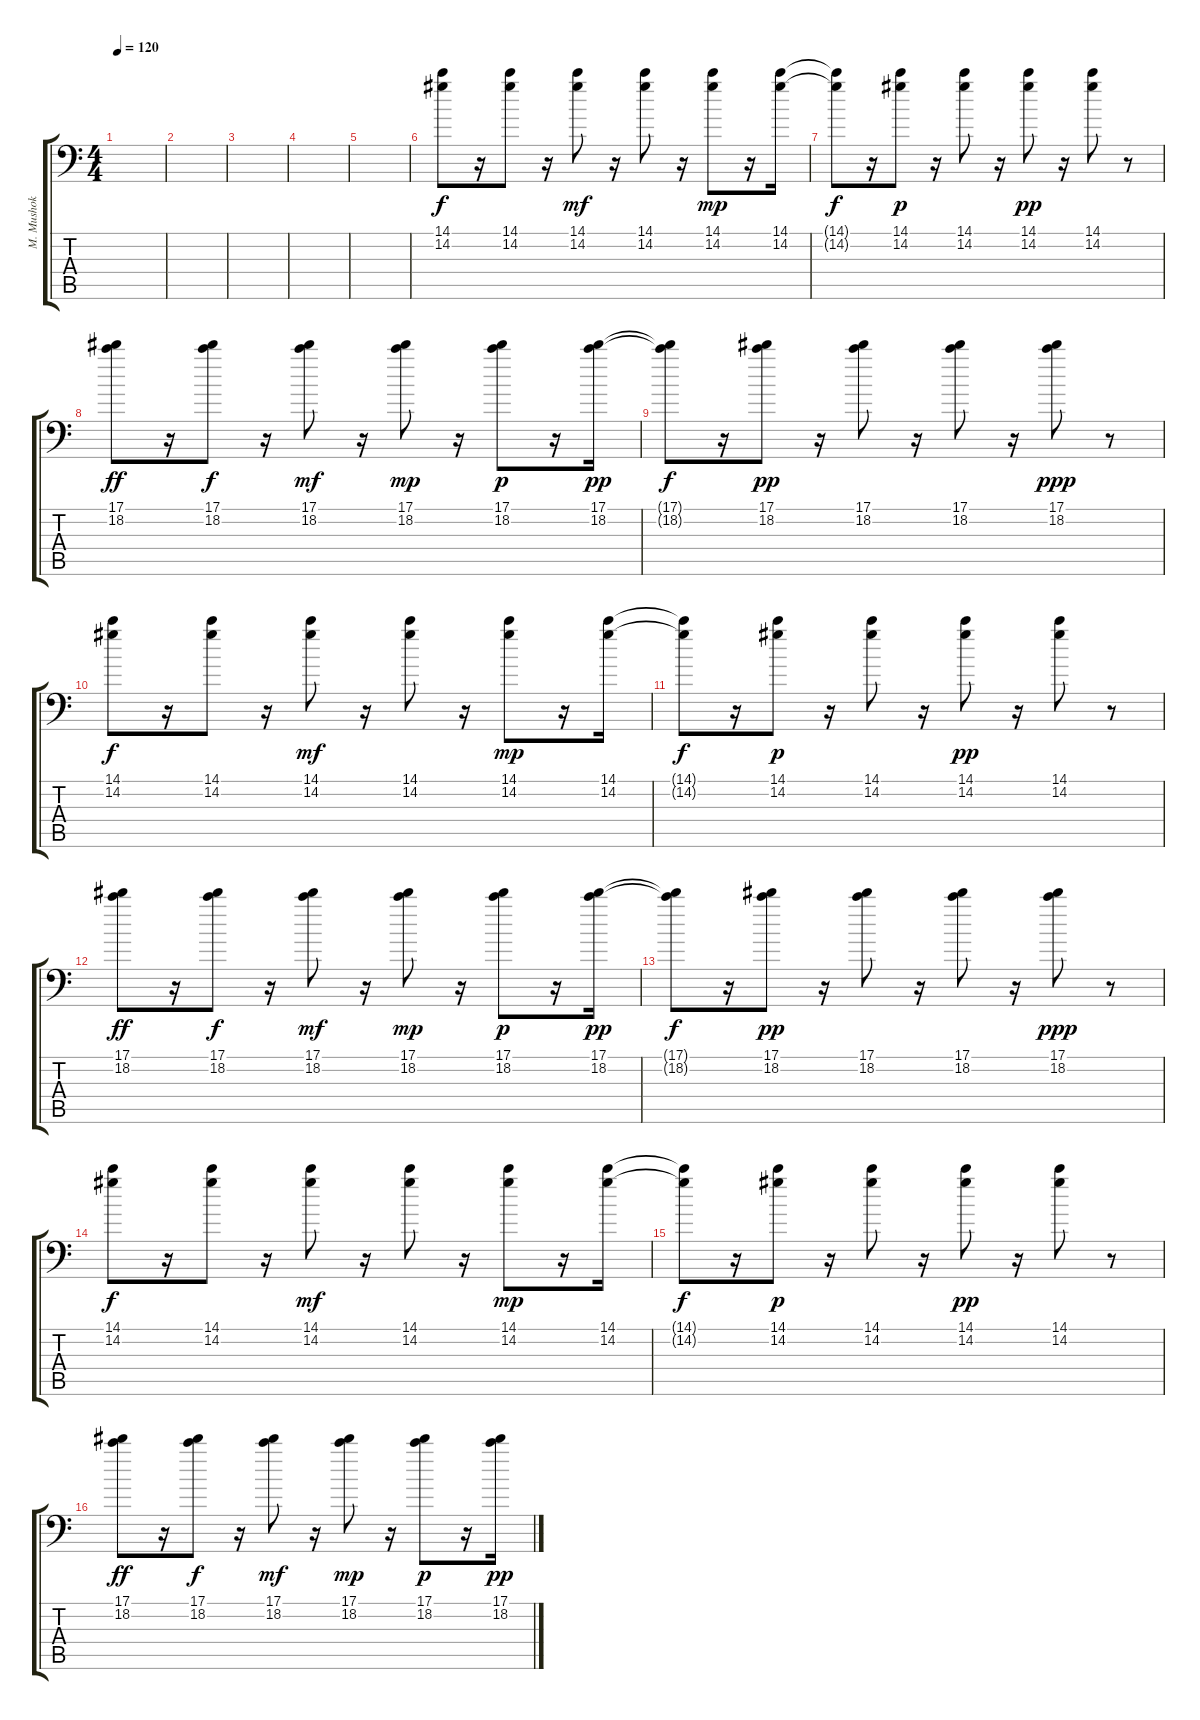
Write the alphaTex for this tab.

\track ("M. Mushok low gain " "M. Mushok ") {instrument distortionguitar}
\staff {score tabs}
\tuning (Bb3 Gb3 Db3 Ab2 Db2 Ab1) {hide}
\ts (4 4)
\tempo 120
\clef f4
\ks c
|
|
|
|
|
(14.1 14.2).8{dy f} r.16 (14.1 14.2).8 r.16 (14.1 14.2).8{dy mf} r.16 (14.1 14.2).8 r.16 (14.1 14.2).8{dy mp} r.16 (14.1 14.2).16 |
(14.1{t} 14.2{t}).8{dy f} r.16 (14.1 14.2).8{dy p} r.16 (14.1 14.2).8 r.16 (14.1 14.2).8{dy pp} r.16 (14.1 14.2).8 r.8 |
(17.1 18.2).8{dy ff} r.16 (17.1 18.2).8{dy f} r.16 (17.1 18.2).8{dy mf} r.16 (17.1 18.2).8{dy mp} r.16 (17.1 18.2).8{dy p} r.16 (17.1 18.2).16{dy pp} |
(17.1{t} 18.2{t}).8{dy f} r.16 (17.1 18.2).8{dy pp} r.16 (17.1 18.2).8 r.16 (17.1 18.2).8 r.16 (17.1 18.2).8{dy ppp} r.8 |
(14.1 14.2).8{dy f} r.16 (14.1 14.2).8 r.16 (14.1 14.2).8{dy mf} r.16 (14.1 14.2).8 r.16 (14.1 14.2).8{dy mp} r.16 (14.1 14.2).16 |
(14.1{t} 14.2{t}).8{dy f} r.16 (14.1 14.2).8{dy p} r.16 (14.1 14.2).8 r.16 (14.1 14.2).8{dy pp} r.16 (14.1 14.2).8 r.8 |
(17.1 18.2).8{dy ff} r.16 (17.1 18.2).8{dy f} r.16 (17.1 18.2).8{dy mf} r.16 (17.1 18.2).8{dy mp} r.16 (17.1 18.2).8{dy p} r.16 (17.1 18.2).16{dy pp} |
(17.1{t} 18.2{t}).8{dy f} r.16 (17.1 18.2).8{dy pp} r.16 (17.1 18.2).8 r.16 (17.1 18.2).8 r.16 (17.1 18.2).8{dy ppp} r.8 |
(14.1 14.2).8{dy f} r.16 (14.1 14.2).8 r.16 (14.1 14.2).8{dy mf} r.16 (14.1 14.2).8 r.16 (14.1 14.2).8{dy mp} r.16 (14.1 14.2).16 |
(14.1{t} 14.2{t}).8{dy f} r.16 (14.1 14.2).8{dy p} r.16 (14.1 14.2).8 r.16 (14.1 14.2).8{dy pp} r.16 (14.1 14.2).8 r.8 |
(17.1 18.2).8{dy ff} r.16 (17.1 18.2).8{dy f} r.16 (17.1 18.2).8{dy mf} r.16 (17.1 18.2).8{dy mp} r.16 (17.1 18.2).8{dy p} r.16 (17.1 18.2).16{dy pp}
